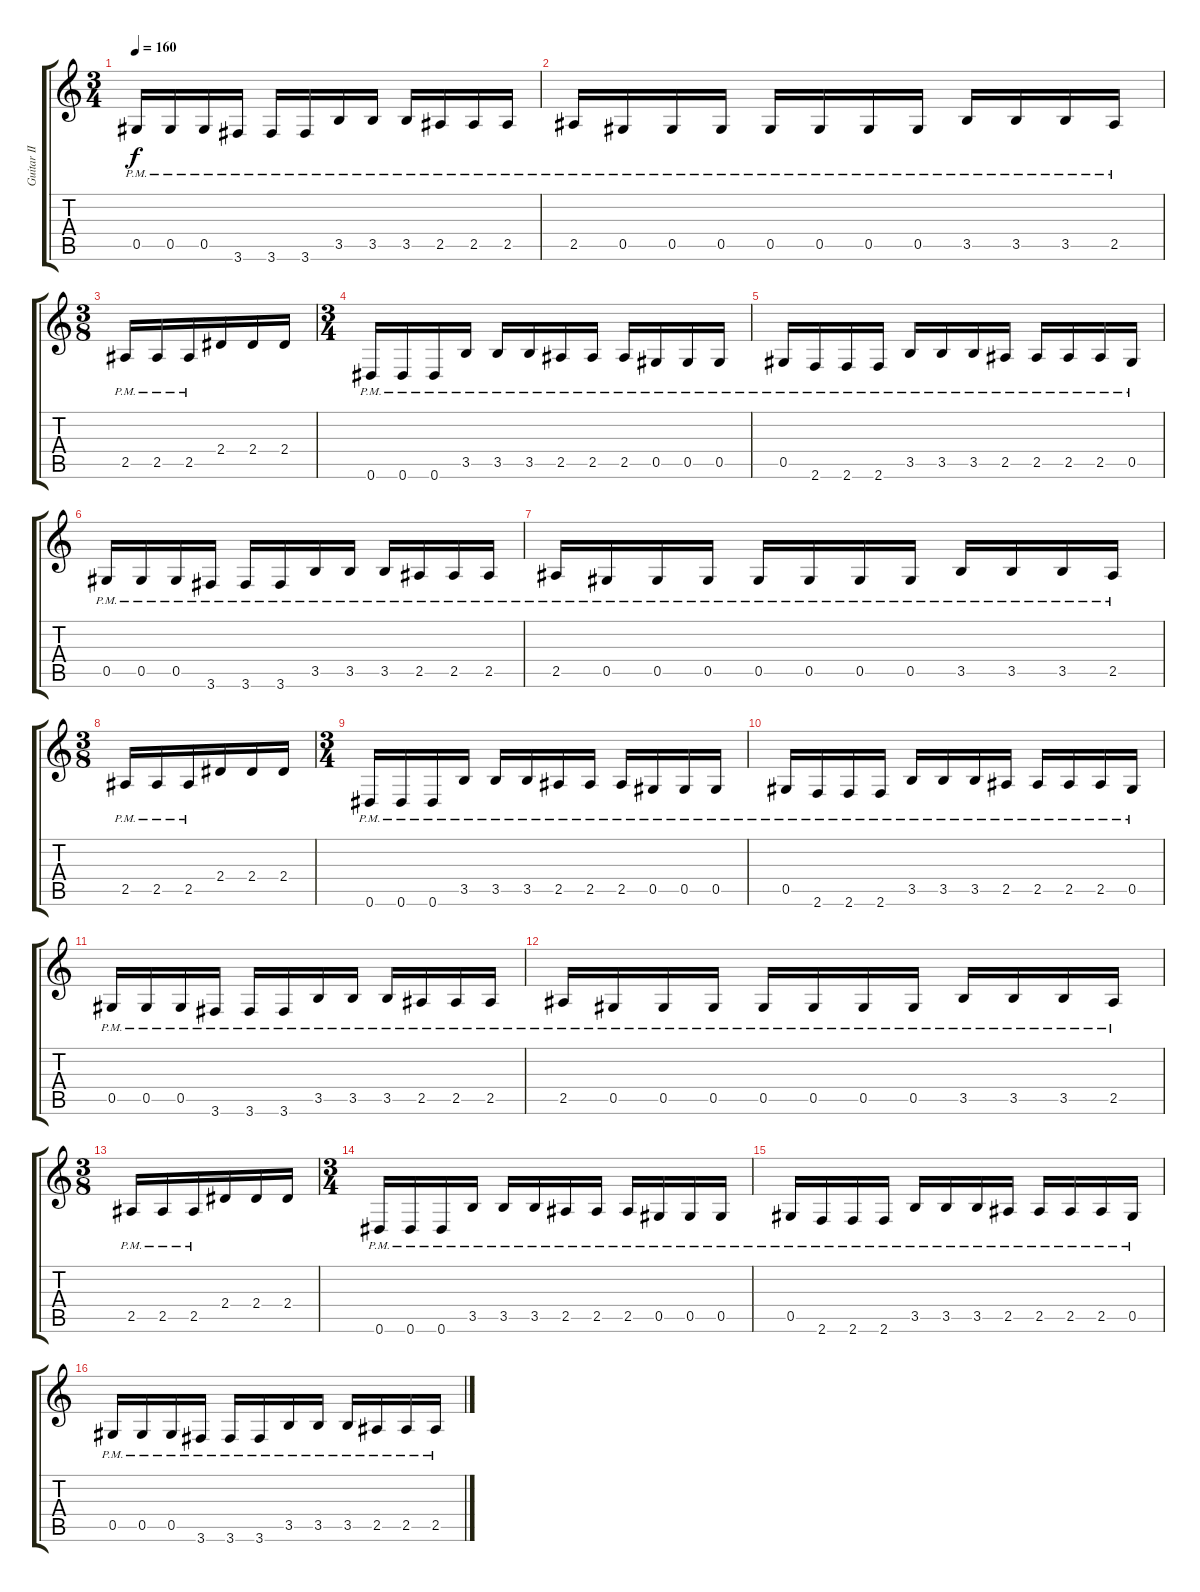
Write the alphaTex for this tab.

\track ("Guitar II" "Guitar II") {instrument distortionguitar}
\staff {score tabs}
\tuning (Eb4 Bb3 Gb3 Db3 Ab2 Eb2) {hide}
\ts (3 4)
\tempo 160
\clef g2
\ks c
0.5{pm}.16{dy f} 0.5{pm}.16 0.5{pm}.16 3.6{pm}.16 3.6{pm}.16 3.6{pm}.16 3.5{pm}.16 3.5{pm}.16 3.5{pm}.16 2.5{pm}.16 2.5{pm}.16 2.5{pm}.16 |
2.5{pm}.16 0.5{pm}.16 0.5{pm}.16 0.5{pm}.16 0.5{pm}.16 0.5{pm}.16 0.5{pm}.16 0.5{pm}.16 3.5{pm}.16 3.5{pm}.16 3.5{pm}.16 2.5{pm}.16 |
\ts (3 8)
2.5{pm}.16 2.5{pm}.16 2.5{pm}.16 2.4.16 2.4.16 2.4.16 |
\ts (3 4)
0.6{pm}.16 0.6{pm}.16 0.6{pm}.16 3.5{pm}.16 3.5{pm}.16 3.5{pm}.16 2.5{pm}.16 2.5{pm}.16 2.5{pm}.16 0.5{pm}.16 0.5{pm}.16 0.5{pm}.16 |
0.5{pm}.16 2.6{pm}.16 2.6{pm}.16 2.6{pm}.16 3.5{pm}.16 3.5{pm}.16 3.5{pm}.16 2.5{pm}.16 2.5{pm}.16 2.5{pm}.16 2.5{pm}.16 0.5{pm}.16 |
0.5{pm}.16 0.5{pm}.16 0.5{pm}.16 3.6{pm}.16 3.6{pm}.16 3.6{pm}.16 3.5{pm}.16 3.5{pm}.16 3.5{pm}.16 2.5{pm}.16 2.5{pm}.16 2.5{pm}.16 |
2.5{pm}.16 0.5{pm}.16 0.5{pm}.16 0.5{pm}.16 0.5{pm}.16 0.5{pm}.16 0.5{pm}.16 0.5{pm}.16 3.5{pm}.16 3.5{pm}.16 3.5{pm}.16 2.5{pm}.16 |
\ts (3 8)
2.5{pm}.16 2.5{pm}.16 2.5{pm}.16 2.4.16 2.4.16 2.4.16 |
\ts (3 4)
0.6{pm}.16 0.6{pm}.16 0.6{pm}.16 3.5{pm}.16 3.5{pm}.16 3.5{pm}.16 2.5{pm}.16 2.5{pm}.16 2.5{pm}.16 0.5{pm}.16 0.5{pm}.16 0.5{pm}.16 |
0.5{pm}.16 2.6{pm}.16 2.6{pm}.16 2.6{pm}.16 3.5{pm}.16 3.5{pm}.16 3.5{pm}.16 2.5{pm}.16 2.5{pm}.16 2.5{pm}.16 2.5{pm}.16 0.5{pm}.16 |
0.5{pm}.16 0.5{pm}.16 0.5{pm}.16 3.6{pm}.16 3.6{pm}.16 3.6{pm}.16 3.5{pm}.16 3.5{pm}.16 3.5{pm}.16 2.5{pm}.16 2.5{pm}.16 2.5{pm}.16 |
2.5{pm}.16 0.5{pm}.16 0.5{pm}.16 0.5{pm}.16 0.5{pm}.16 0.5{pm}.16 0.5{pm}.16 0.5{pm}.16 3.5{pm}.16 3.5{pm}.16 3.5{pm}.16 2.5{pm}.16 |
\ts (3 8)
2.5{pm}.16 2.5{pm}.16 2.5{pm}.16 2.4.16 2.4.16 2.4.16 |
\ts (3 4)
0.6{pm}.16 0.6{pm}.16 0.6{pm}.16 3.5{pm}.16 3.5{pm}.16 3.5{pm}.16 2.5{pm}.16 2.5{pm}.16 2.5{pm}.16 0.5{pm}.16 0.5{pm}.16 0.5{pm}.16 |
0.5{pm}.16 2.6{pm}.16 2.6{pm}.16 2.6{pm}.16 3.5{pm}.16 3.5{pm}.16 3.5{pm}.16 2.5{pm}.16 2.5{pm}.16 2.5{pm}.16 2.5{pm}.16 0.5{pm}.16 |
0.5{pm}.16 0.5{pm}.16 0.5{pm}.16 3.6{pm}.16 3.6{pm}.16 3.6{pm}.16 3.5{pm}.16 3.5{pm}.16 3.5{pm}.16 2.5{pm}.16 2.5{pm}.16 2.5{pm}.16
